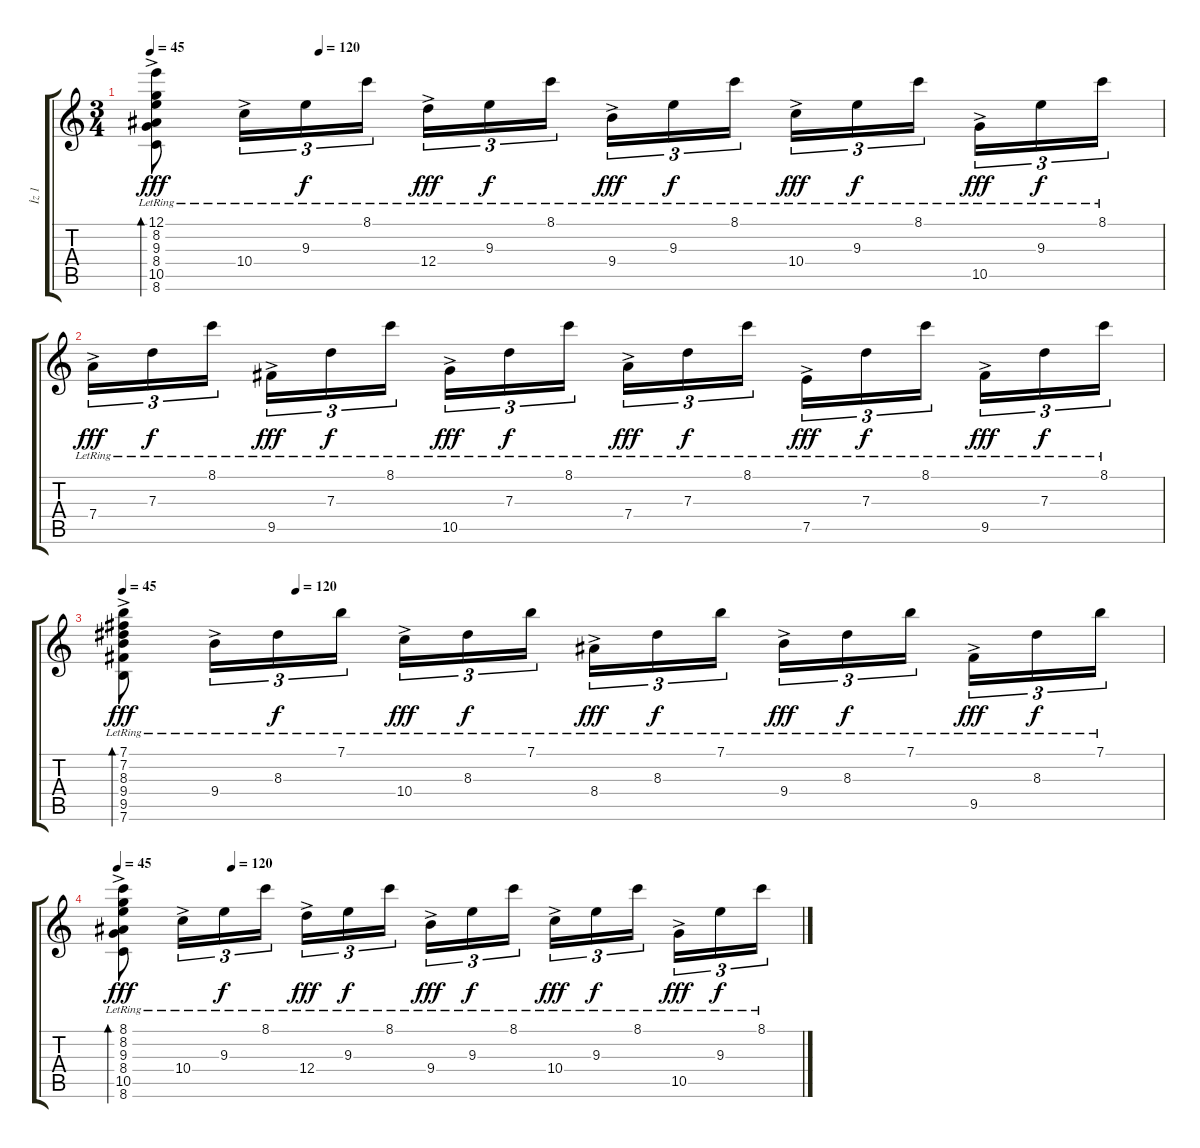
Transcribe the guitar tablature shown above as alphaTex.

\track ("İz 1" "İz 1") {instrument acousticguitarnylon}
\staff {score tabs}
\tuning (E4 B3 G3 D3 A2 E2) {hide}
\ts (3 4)
\tempo 45
\tempo (120 0.16666666666666666)
\clef g2
\ks c
(12.1{ac} 8.2{ac lr} 9.3{ac lr} 8.4{ac} 10.5{ac} 8.6{ac lr}).8{bd 120 dy fff} 10.4{ac lr}.16{tu (3 2)} 9.3{lr}.16{tu (3 2) dy f} 8.1{lr}.16{tu (3 2)} 12.4{ac lr}.16{tu (3 2) dy fff} 9.3{lr}.16{tu (3 2) dy f} 8.1{lr}.16{tu (3 2)} 9.4{ac lr}.16{tu (3 2) dy fff} 9.3{lr}.16{tu (3 2) dy f} 8.1{lr}.16{tu (3 2)} 10.4{ac lr}.16{tu (3 2) dy fff} 9.3{lr}.16{tu (3 2) dy f} 8.1{lr}.16{tu (3 2)} 10.5{ac lr}.16{tu (3 2) dy fff} 9.3{lr}.16{tu (3 2) dy f} 8.1{lr}.16{tu (3 2)} |
7.4{ac lr}.16{tu (3 2) dy fff} 7.3{lr}.16{tu (3 2) dy f} 8.1{lr}.16{tu (3 2)} 9.5{ac lr}.16{tu (3 2) dy fff} 7.3{lr}.16{tu (3 2) dy f} 8.1{lr}.16{tu (3 2)} 10.5{ac lr}.16{tu (3 2) dy fff} 7.3{lr}.16{tu (3 2) dy f} 8.1{lr}.16{tu (3 2)} 7.4{ac lr}.16{tu (3 2) dy fff} 7.3{lr}.16{tu (3 2) dy f} 8.1{lr}.16{tu (3 2)} 7.5{ac lr}.16{tu (3 2) dy fff} 7.3{lr}.16{tu (3 2) dy f} 8.1{lr}.16{tu (3 2)} 9.5{ac lr}.16{tu (3 2) dy fff} 7.3{lr}.16{tu (3 2) dy f} 8.1{lr}.16{tu (3 2)} |
\tempo 45
\tempo (120 0.16666666666666666)
(7.1{ac lr} 7.2{ac lr} 8.3{ac lr} 9.4{ac} 9.5{ac} 7.6{ac lr}).8{bd 120 dy fff} 9.4{ac lr}.16{tu (3 2)} 8.3{lr}.16{tu (3 2) dy f} 7.1{lr}.16{tu (3 2)} 10.4{ac lr}.16{tu (3 2) dy fff} 8.3{lr}.16{tu (3 2) dy f} 7.1{lr}.16{tu (3 2)} 8.4{ac lr}.16{tu (3 2) dy fff} 8.3{lr}.16{tu (3 2) dy f} 7.1{lr}.16{tu (3 2)} 9.4{ac lr}.16{tu (3 2) dy fff} 8.3{lr}.16{tu (3 2) dy f} 7.1{lr}.16{tu (3 2)} 9.5{ac lr}.16{tu (3 2) dy fff} 8.3{lr}.16{tu (3 2) dy f} 7.1{lr}.16{tu (3 2)} |
\tempo 45
\tempo (120 0.16666666666666666)
(8.1{ac lr} 8.2{ac lr} 9.3{ac lr} 8.4{ac} 10.5{ac} 8.6{ac lr}).8{bd 120 dy fff} 10.4{ac lr}.16{tu (3 2)} 9.3{lr}.16{tu (3 2) dy f} 8.1{lr}.16{tu (3 2)} 12.4{ac lr}.16{tu (3 2) dy fff} 9.3{lr}.16{tu (3 2) dy f} 8.1{lr}.16{tu (3 2)} 9.4{ac lr}.16{tu (3 2) dy fff} 9.3{lr}.16{tu (3 2) dy f} 8.1{lr}.16{tu (3 2)} 10.4{ac lr}.16{tu (3 2) dy fff} 9.3{lr}.16{tu (3 2) dy f} 8.1{lr}.16{tu (3 2)} 10.5{ac lr}.16{tu (3 2) dy fff} 9.3{lr}.16{tu (3 2) dy f} 8.1{lr}.16{tu (3 2)}
